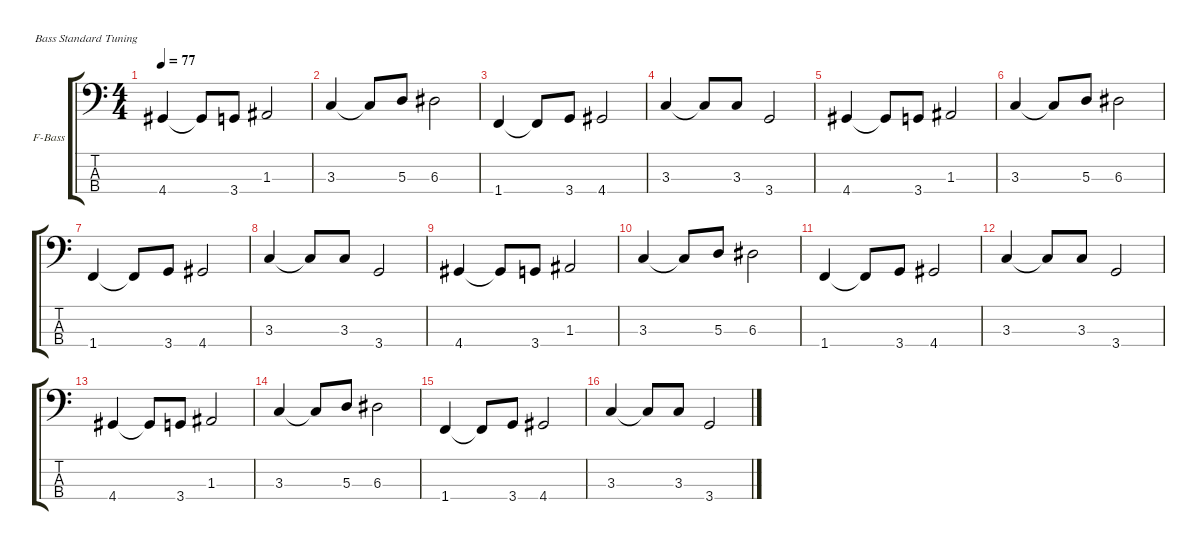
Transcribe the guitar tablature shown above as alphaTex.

\hideDynamics
\bracketExtendMode groupsimilarinstruments
\firstSystemTrackNameOrientation horizontal
\otherSystemsTrackNameOrientation horizontal
\track ("Bass" "F-Bass") {multiBarRest instrument electricbassfinger}
\staff {score tabs}
\tuning (G2 D2 A1 E1)
\ts (4 4)
\tempo 77
\clef f4
\ks c
4.4.4{dy f} 4.4{t}.8 3.4.8 1.3.2 |
3.3.4 3.3{t}.8 5.3.8 6.3.2 |
1.4.4 1.4{t}.8 3.4.8 4.4.2 |
3.3.4 3.3{t}.8 3.3.8 3.4.2 |
4.4.4 4.4{t}.8 3.4.8 1.3.2 |
3.3.4 3.3{t}.8 5.3.8 6.3.2 |
1.4.4 1.4{t}.8 3.4.8 4.4.2 |
3.3.4 3.3{t}.8 3.3.8 3.4.2 |
4.4.4 4.4{t}.8 3.4.8 1.3.2 |
3.3.4 3.3{t}.8 5.3.8 6.3.2 |
1.4.4 1.4{t}.8 3.4.8 4.4.2 |
3.3.4 3.3{t}.8 3.3.8 3.4.2 |
4.4.4 4.4{t}.8 3.4.8 1.3.2 |
3.3.4 3.3{t}.8 5.3.8 6.3.2 |
1.4.4 1.4{t}.8 3.4.8 4.4.2 |
3.3.4 3.3{t}.8 3.3.8 3.4.2
